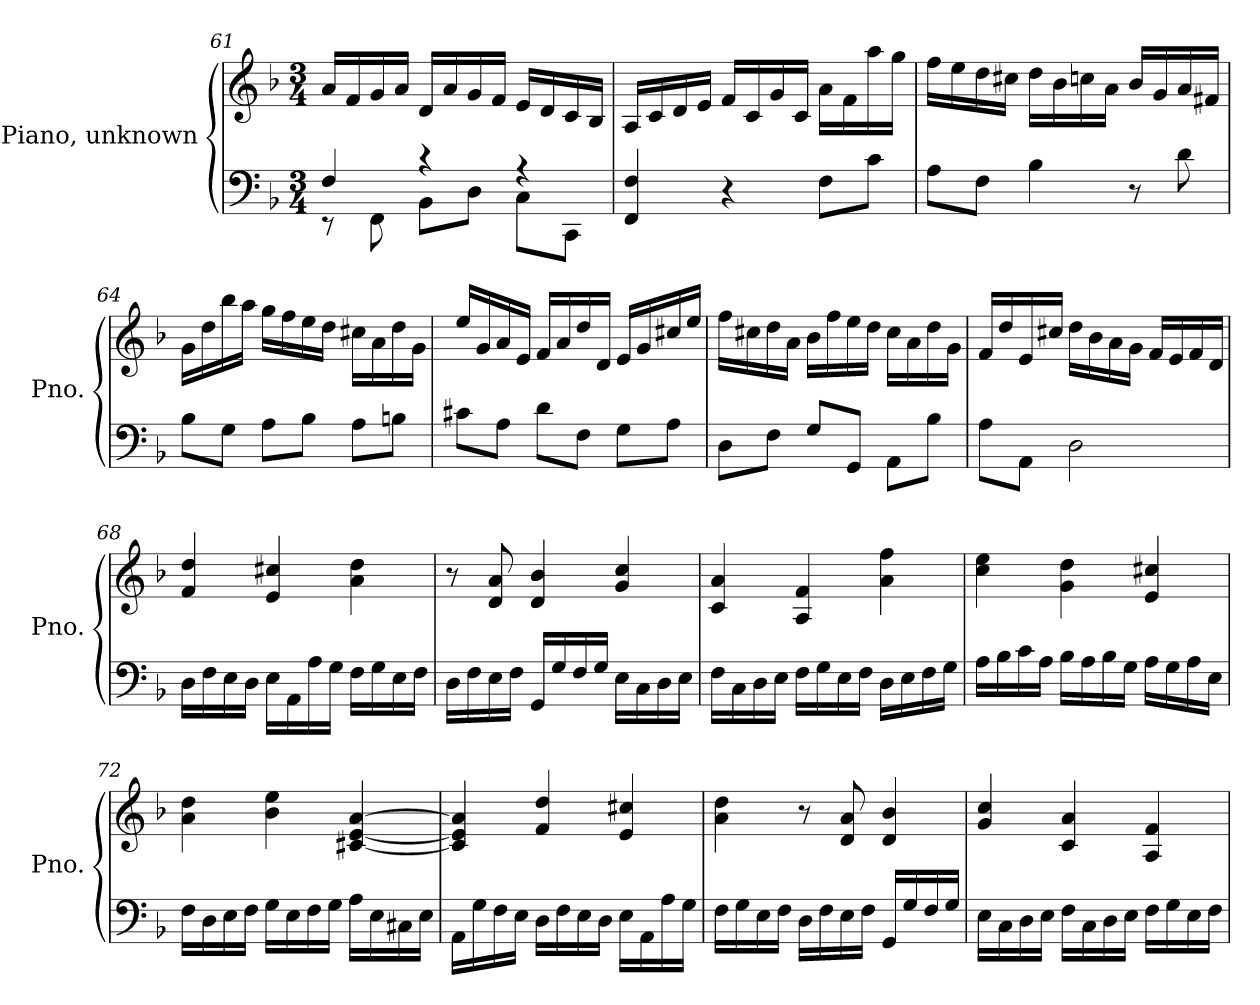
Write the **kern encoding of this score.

**kern	**kern
*part1	*part1
*staff2	*staff1
*I"Piano, unknown	*
*I'Pno.	*
*clefF4	*clefG2
*k[b-]	*k[b-]
*M3/4	*M3/4
=61	=61
*^	*
4F/	8r	16a/LL
.	.	16f/
.	8FF\	16g/
.	.	16a/JJ
4r	8BB-\L	16d/LL
.	.	16a/
.	8D\J	16g/
.	.	16f/JJ
4r	8C\L	16e/LL
.	.	16d/
.	8CC\J	16c/
.	.	16B-/JJ
*v	*v	*
=62	=62
4FF/ 4F/	16A/LL
.	16c/
.	16d/
.	16e/JJ
4r	16f/LL
.	16c/
.	16g/
.	16c/JJ
8F\L	16a\LL
.	16f\
8c\J	16aa\
.	16gg\JJ
!!LO:PB:g=z
=63	=63
8A\L	16ff\LL
.	16ee\
8F\J	16dd\
.	16cc#X\JJ
4B-\	16dd\LL
.	16b-\
.	16ccn\
.	16a\JJ
8r	16b-/LL
.	16g/
8d\	16a/
.	16f#X/JJ
=64	=64
8B-\L	16g\LL
.	16dd\
8G\J	16bb-\
.	16aa\JJ
8A\L	16gg\LL
.	16ff\
8B-\J	16ee\
.	16dd\JJ
8A\L	16cc#X\LL
.	16a\
8Bn\J	16dd\
.	16g\JJ
=65	=65
8c#X\L	16ee/LL
.	16g/
8A\J	16a/
.	16e/JJ
8d\L	16f/LL
.	16a/
8F\J	16dd/
.	16d/JJ
8G\L	16e/LL
.	16g/
8A\J	16cc#X/
.	16ee/JJ
!!LO:LB:g=z
=66	=66
8D\L	16ff\LL
.	16cc#X\
8F\J	16dd\
.	16a\JJ
8G/L	16b-\LL
.	16ff\
8GG/J	16ee\
.	16dd\JJ
8AA\L	16cc#\LL
.	16a\
8B-\J	16dd\
.	16g\JJ
=67	=67
8A\L	16f/LL
.	16dd/
8AA\J	16e/
.	16cc#X/JJ
2D\	16dd\LL
.	16b-\
.	16a\
.	16g\JJ
.	16f/LL
.	16e/
.	16f/
.	16d/JJ
=68	=68
16D\LL	4f/ 4dd/
16F\	.
16E\	.
16D\JJ	.
16E\LL	4e/ 4cc#X/
16AA\	.
16A\	.
16G\JJ	.
16F\LL	4a\ 4dd\
16G\	.
16E\	.
16F\JJ	.
!!LO:LB:g=z
=69	=69
16D\LL	8r
16F\	.
16E\	8d/ 8a/
16F\JJ	.
16GG/LL	4d/ 4b-/
16G/	.
16F/	.
16G/JJ	.
16E\LL	4g/ 4cc/
16C\	.
16D\	.
16E\JJ	.
=70	=70
16F\LL	4c/ 4a/
16C\	.
16D\	.
16E\JJ	.
16F\LL	4A/ 4f/
16G\	.
16E\	.
16F\JJ	.
16D\LL	4a\ 4ff\
16E\	.
16F\	.
16G\JJ	.
=71	=71
16A\LL	4cc\ 4ee\
16B-\	.
16c\	.
16A\JJ	.
16B-\LL	4g\ 4dd\
16A\	.
16B-\	.
16G\JJ	.
16A\LL	4e/ 4cc#X/
16G\	.
16A\	.
16E\JJ	.
!!LO:LB:g=z
=72	=72
16F\LL	4a\ 4dd\
16D\	.
16E\	.
16F\JJ	.
16G\LL	4b-\ 4ee\
16E\	.
16F\	.
16G\JJ	.
16A\LL	[4c#X/ [4e/ [4a/
16E\	.
16C#X\	.
16E\JJ	.
=73	=73
16AA\LL	4c#/] 4e/] 4a/]
16G\	.
16F\	.
16E\JJ	.
16D\LL	4f/ 4dd/
16F\	.
16E\	.
16D\JJ	.
16E\LL	4e/ 4cc#X/
16AA\	.
16A\	.
16G\JJ	.
=74	=74
16F\LL	4a\ 4dd\
16G\	.
16E\	.
16F\JJ	.
16D\LL	8r
16F\	.
16E\	8d/ 8a/
16F\JJ	.
16GG/LL	4d/ 4b-/
16G/	.
16F/	.
16G/JJ	.
!!LO:LB:g=z
=75	=75
16E\LL	4g/ 4cc/
16C\	.
16D\	.
16E\JJ	.
16F\LL	4c/ 4a/
16C\	.
16D\	.
16E\JJ	.
16F\LL	4A/ 4f/
16G\	.
16E\	.
16F\JJ	.
=	=
*-	*-
